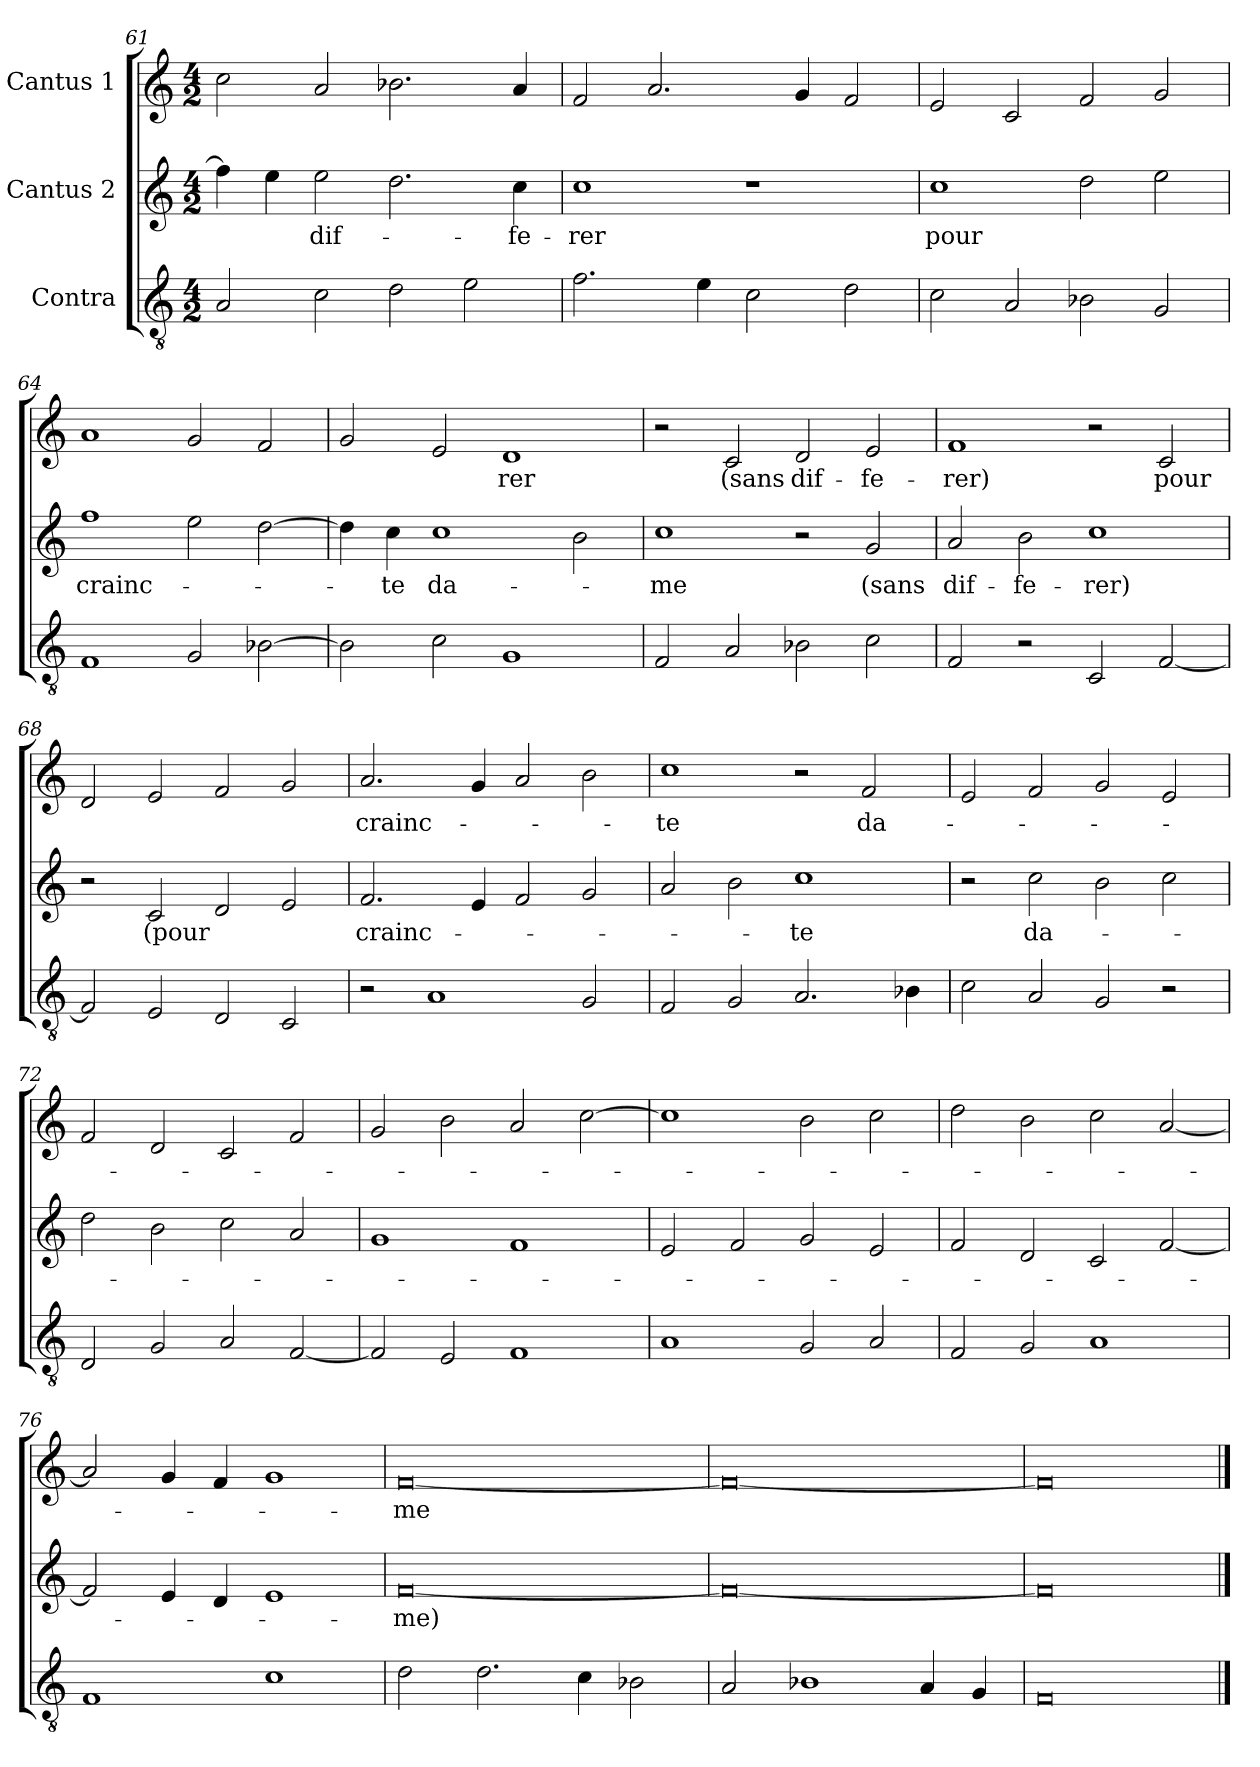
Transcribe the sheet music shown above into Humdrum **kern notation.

**kern	**kern	**text	**kern	**text
*part3	*part2	*part2	*part1	*part1
*staff3	*staff2	*staff2	*staff1	*staff1
*I"Contra	*I"Cantus 2	*	*I"Cantus 1	*
*clefGv2	*clefG2	*	*clefG2	*
*M4/2	*M4/2	*	*M4/2	*
=61	=61	=61	=61	=61
2A	4ff]	.	2cc	.
.	4ee	.	.	.
2c	2ee	dif-	2a	.
2d	2.dd	.	2.b-X	.
2e	.	.	.	.
.	4cc	-fe-	4a	.
=62	=62	=62	=62	=62
2.f	1cc	-rer	2f	.
.	.	.	2.a	.
4e	.	.	.	.
2c	1r	.	.	.
.	.	.	4g	.
2d	.	.	2f	.
=63	=63	=63	=63	=63
2c	1cc	-pour	2e	.
2A	.	.	2c	.
2B-X	2dd	.	2f	.
2G	2ee	.	2g	.
=64	=64	=64	=64	=64
1F	1ff	crainc-	1a	.
2G	2ee	.	2g	.
[2B-X	[2dd	.	2f	.
=65	=65	=65	=65	=65
2B-]	4dd]	.	2g	.
.	4cc	-te	.	.
2c	1cc	da-	2e	.
1G	.	.	1d	-rer
.	2b	.	.	.
=66	=66	=66	=66	=66
2F	1cc	-me	2r	.
2A	.	.	2c	-(sans
2B-X	2r	.	2d	dif-
2c	2g	-(sans	2e	-fe-
=67	=67	=67	=67	=67
2F	2a	dif-	1f	-rer)
2r	2b	-fe-	.	.
2C	1cc	-rer)	2r	.
[2F	.	.	2c	-pour
=68	=68	=68	=68	=68
2F]	2r	.	2d	.
2E	2c	-(pour	2e	.
2D	2d	.	2f	.
2C	2e	.	2g	.
=69	=69	=69	=69	=69
2r	2.f	crainc-	2.a	crainc-
1A	.	.	.	.
.	4e	.	4g	.
.	2f	.	2a	.
2G	2g	.	2b	.
=70	=70	=70	=70	=70
2F	2a	.	1cc	-te
2G	2b	.	.	.
2.A	1cc	-te	2r	.
.	.	.	2f	da-
4B-X	.	.	.	.
=71	=71	=71	=71	=71
2c	2r	.	2e	.
2A	2cc	da-	2f	.
2G	2b	.	2g	.
2r	2cc	.	2e	.
=72	=72	=72	=72	=72
2D	2dd	.	2f	.
2G	2b	.	2d	.
2A	2cc	.	2c	.
[2F	2a	.	2f	.
=73	=73	=73	=73	=73
2F]	1g	.	2g	.
2E	.	.	2b	.
1F	1f	.	2a	.
.	.	.	[2cc	.
=74	=74	=74	=74	=74
1A	2e	.	1cc]	.
.	2f	.	.	.
2G	2g	.	2b	.
2A	2e	.	2cc	.
=75	=75	=75	=75	=75
2F	2f	.	2dd	.
2G	2d	.	2b	.
1A	2c	.	2cc	.
.	[2f	.	[2a	.
=76	=76	=76	=76	=76
1F	2f]	.	2a]	.
.	4e	.	4g	.
.	4d	.	4f	.
1c	1e	.	1g	.
=77	=77	=77	=77	=77
2d	[0f	-me)	[0f	-me
2.d	.	.	.	.
4c	.	.	.	.
2B-X	.	.	.	.
=78	=78	=78	=78	=78
2A	0f_	.	0f_	.
1B-X	.	.	.	.
4A	.	.	.	.
4G	.	.	.	.
=79	=79	=79	=79	=79
0F	0f]	.	0f]	.
==	==	==	==	==
*-	*-	*-	*-	*-
